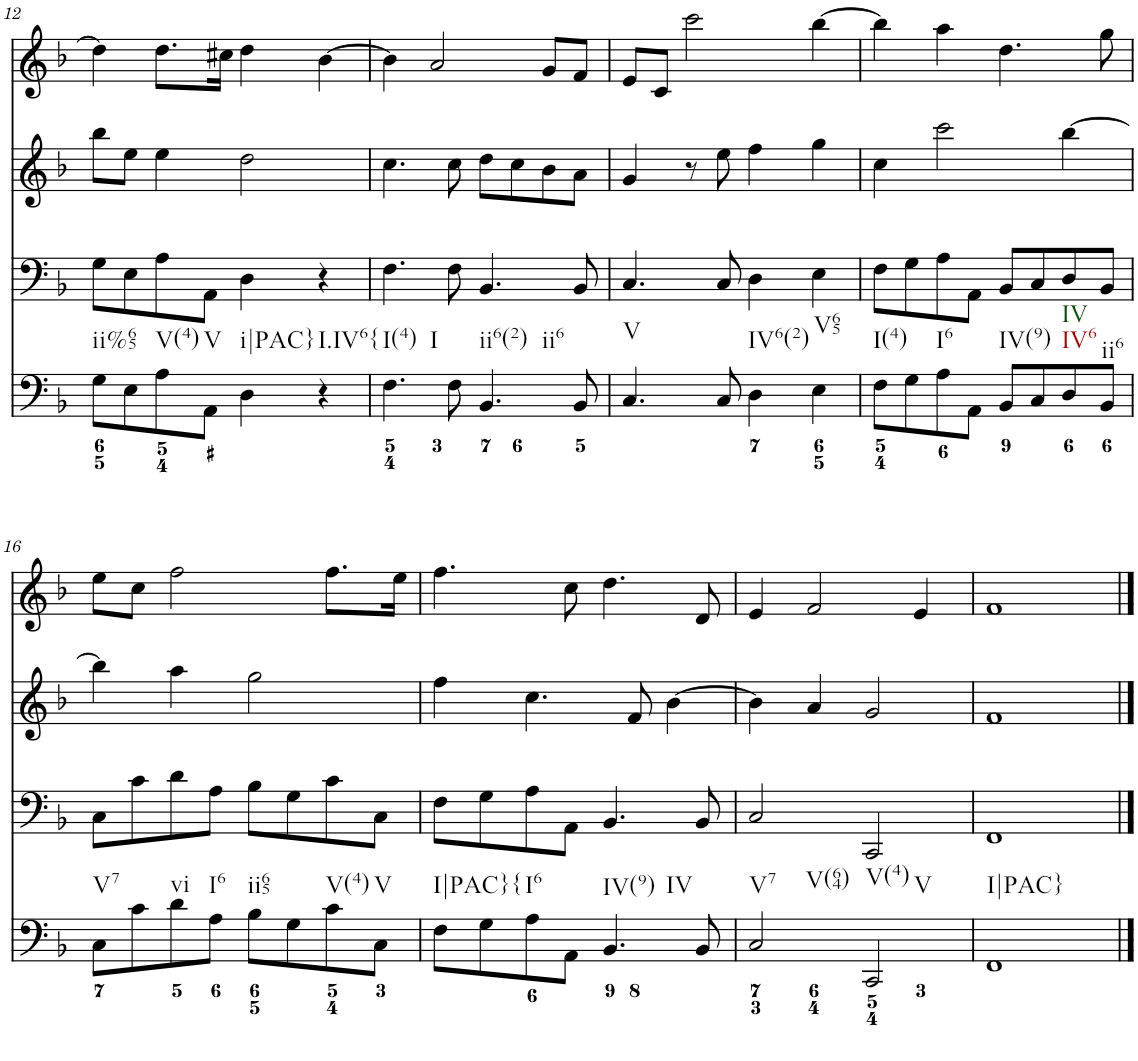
**kern	**kern	**kern	**kern
*part4	*part3	*part2	*part1
*staff4	*staff3	*staff2	*staff1
*I"Piano	*I"Piano	*I"Piano	*I"Piano
*I'Pno	*I'Pno	*I'Pno	*I'Pno
!!LO:PB:g=z
*clefF4	*clefF4	*clefG2	*clefG2
*k[b-]	*k[b-]	*k[b-]	*k[b-]
*F:	*F:	*F:	*F:
*M4/4	*M4/4	*M4/4	*M4/4
=12	=12	=12	=12
!LO:TX:b:t=ii%65	!	!	!
8G\L	8G\L	8bb-\L	4dd\]
8E\	8E\	8ee\J	.
!LO:TX:b:t=V(4)	!	!	!
8A\	8A\	4ee\	8.dd\L
!LO:TX:b:t=V	!	!	!
8AA\J	8AA\J	.	.
.	.	.	16cc#X\Jk
!LO:TX:b:t=i|PAC}	!	!	!
4D\	4D\	2dd\	4dd\
!LO:TX:b:t=I.IV6{	!	!	!
4r	4r	.	[4b-\
=13	=13	=13	=13
!LO:TX:b:t=I(4)	!	!	!
!LO:TX:b:t=I	!	!	!
4.F\	4.F\	4.cc\	4b-\]
.	.	.	2a/
8F\	8F\	8cc\	.
!LO:TX:b:t=ii6(2)	!	!	!
!LO:TX:b:t=ii6	!	!	!
4.BB-/	4.BB-/	8dd\L	.
.	.	8cc\	.
.	.	8b-\	8g/L
8BB-/	8BB-/	8a\J	8f/J
=14	=14	=14	=14
!LO:TX:b:t=V	!	!	!
4.C/	4.C/	4g/	8e/L
.	.	.	8c/J
.	.	8r	2ccc\
8C/	8C/	8ee\	.
!LO:TX:b:t=IV6(2)	!	!	!
4D\	4D\	4ff\	.
!LO:TX:b:t=V65	!	!	!
4E\	4E\	4gg\	[4bb-\
=15	=15	=15	=15
!LO:TX:b:t=I(4)	!	!	!
8F\L	8F\L	4cc\	4bb-\]
8G\	8G\	.	.
!LO:TX:b:t=I6	!	!	!
8A\	8A\	2ccc\	4aa\
8AA\J	8AA\J	.	.
!LO:TX:b:t=IV(9)	!	!	!
8BB-/L	8BB-/L	.	4.dd\
8C/	8C/	.	.
!LO:TX:b:t=IV6	!	!	!
!LO:TX:b:t=IV	!	!	!
8D/	8D/	[4bb-\	.
!LO:TX:b:t=ii6	!	!	!
8BB-/J	8BB-/J	.	8gg\
!!LO:LB:g=z
=16	=16	=16	=16
!LO:TX:b:t=V7	!	!	!
8C\L	8C\L	4bb-\]	8ee\L
8c\	8c\	.	8cc\J
!LO:TX:b:t=vi	!	!	!
8d\	8d\	4aa\	2ff\
!LO:TX:b:t=I6	!	!	!
8A\J	8A\J	.	.
!LO:TX:b:t=ii65	!	!	!
8B-\L	8B-\L	2gg\	.
8G\	8G\	.	.
!LO:TX:b:t=V(4)	!	!	!
8c\	8c\	.	8.ff\L
!LO:TX:b:t=V	!	!	!
8C\J	8C\J	.	.
.	.	.	16ee\Jk
=17	=17	=17	=17
!LO:TX:b:t=I|PAC}{	!	!	!
8F\L	8F\L	4ff\	4.ff\
8G\	8G\	.	.
!LO:TX:b:t=I6	!	!	!
8A\	8A\	4.cc\	.
8AA\J	8AA\J	.	8cc\
!LO:TX:b:t=IV(9)	!	!	!
!LO:TX:b:t=IV	!	!	!
4.BB-/	4.BB-/	.	4.dd\
.	.	8f/	.
.	.	[4b-\	.
8BB-/	8BB-/	.	8d/
=18	=18	=18	=18
!LO:TX:b:t=V7	!	!	!
!LO:TX:b:t=V(64)	!	!	!
2C/	2C/	4b-\]	4e/
.	.	4a/	2f/
!LO:TX:b:t=V(4)	!	!	!
!LO:TX:b:t=V	!	!	!
2CC/	2CC/	2g/	.
.	.	.	4e/
=19	=19	=19	=19
!LO:TX:b:t=I|PAC}	!	!	!
1FF	1FF	1f	1f
==	==	==	==
*-	*-	*-	*-
